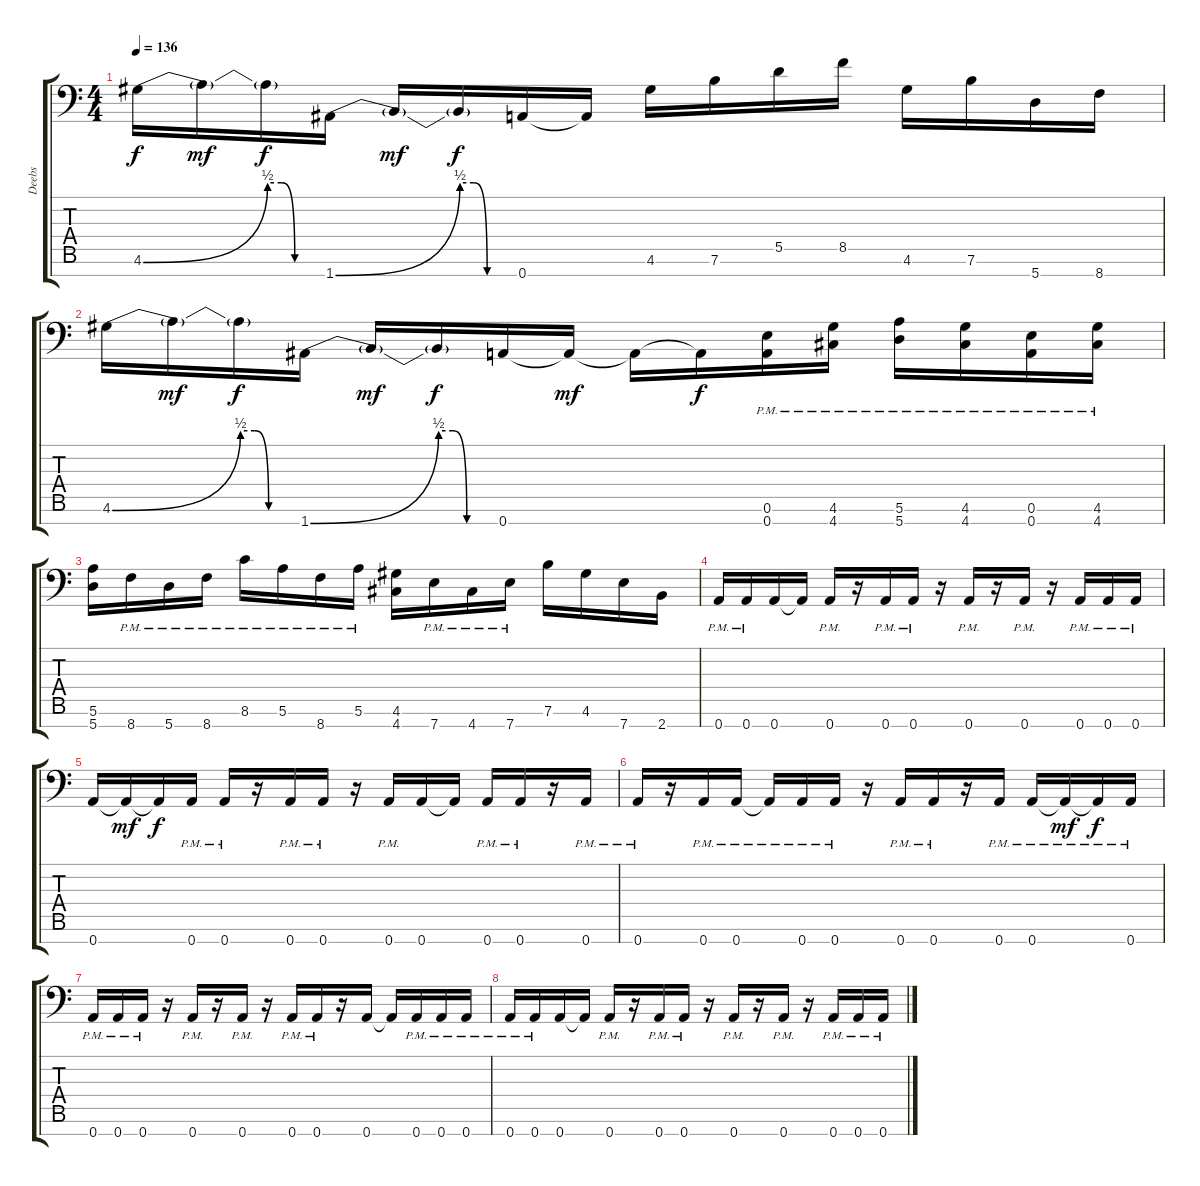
\track ("Deebs" "Deebs") {instrument distortionguitar}
\staff {score tabs}
\tuning (E4 B3 G3 D3 A2 E2 A1) {hide}
\ts (4 4)
\tempo 136
\clef f4
\ks c
4.6{be (bend 0 0 60 2)}.16{dy f} 4.6{t}.16{dy mf} 4.6{be (custom 0 2 15 2 30 0 60 0) t}.16{dy f} 1.7{be (bend 0 0 60 2)}.16 1.7{t}.16{dy mf} 1.7{be (custom 0 2 15 2 30 0 60 0) t}.16{dy f} 0.7.16 0.7{t}.16 4.6.16 7.6.16 5.5.16 8.5.16 4.6.16 7.6.16 5.7.16 8.7.16 |
4.6{be (bend 0 0 60 2)}.16 4.6{t}.16{dy mf} 4.6{be (custom 0 2 15 2 30 0 60 0) t}.16{dy f} 1.7{be (bend 0 0 60 2)}.16 1.7{t}.16{dy mf} 1.7{be (custom 0 2 15 2 30 0 60 0) t}.16{dy f} 0.7.16 0.7{t}.16{dy mf} 0.7{t}.16 0.7{t}.16{dy f} (0.6{pm} 0.7{pm}).16 (4.6{pm} 4.7{pm}).16 (5.6{pm} 5.7{pm}).16 (4.6{pm} 4.7{pm}).16 (0.6{pm} 0.7{pm}).16 (4.6{pm} 4.7{pm}).16 |
(5.6 5.7).16 8.7{pm}.16 5.7{pm}.16 8.7{pm}.16 8.6{pm}.16 5.6{pm}.16 8.7{pm}.16 5.6{pm}.16 (4.6 4.7).16 7.7{pm}.16 4.7{pm}.16 7.7{pm}.16 7.6.16 4.6.16 7.7.16 2.7.16 |
0.7{pm}.16 0.7{pm}.16 0.7.16 0.7{t}.16 0.7{pm}.16 r.16 0.7{pm}.16 0.7{pm}.16 r.16 0.7{pm}.16 r.16 0.7{pm}.16 r.16 0.7{pm}.16 0.7{pm}.16 0.7{pm}.16 |
0.7.16 0.7{t}.16{dy mf} 0.7{t}.16{dy f} 0.7{pm}.16 0.7{pm}.16 r.16 0.7{pm}.16 0.7{pm}.16 r.16 0.7{pm}.16 0.7.16 0.7{t}.16 0.7{pm}.16 0.7{pm}.16 r.16 0.7{pm}.16 |
0.7{pm}.16 r.16 0.7{pm}.16 0.7{pm}.16 0.7{pm t}.16 0.7{pm}.16 0.7{pm}.16 r.16 0.7{pm}.16 0.7{pm}.16 r.16 0.7{pm}.16 0.7{pm}.16 0.7{pm t}.16{dy mf} 0.7{pm t}.16{dy f} 0.7{pm}.16 |
0.7{pm}.16 0.7{pm}.16 0.7{pm}.16 r.16 0.7{pm}.16 r.16 0.7{pm}.16 r.16 0.7{pm}.16 0.7{pm}.16 r.16 0.7.16 0.7{t}.16 0.7{pm}.16 0.7{pm}.16 0.7{pm}.16 |
0.7{pm}.16 0.7{pm}.16 0.7.16 0.7{t}.16 0.7{pm}.16 r.16 0.7{pm}.16 0.7{pm}.16 r.16 0.7{pm}.16 r.16 0.7{pm}.16 r.16 0.7{pm}.16 0.7{pm}.16 0.7{pm}.16
